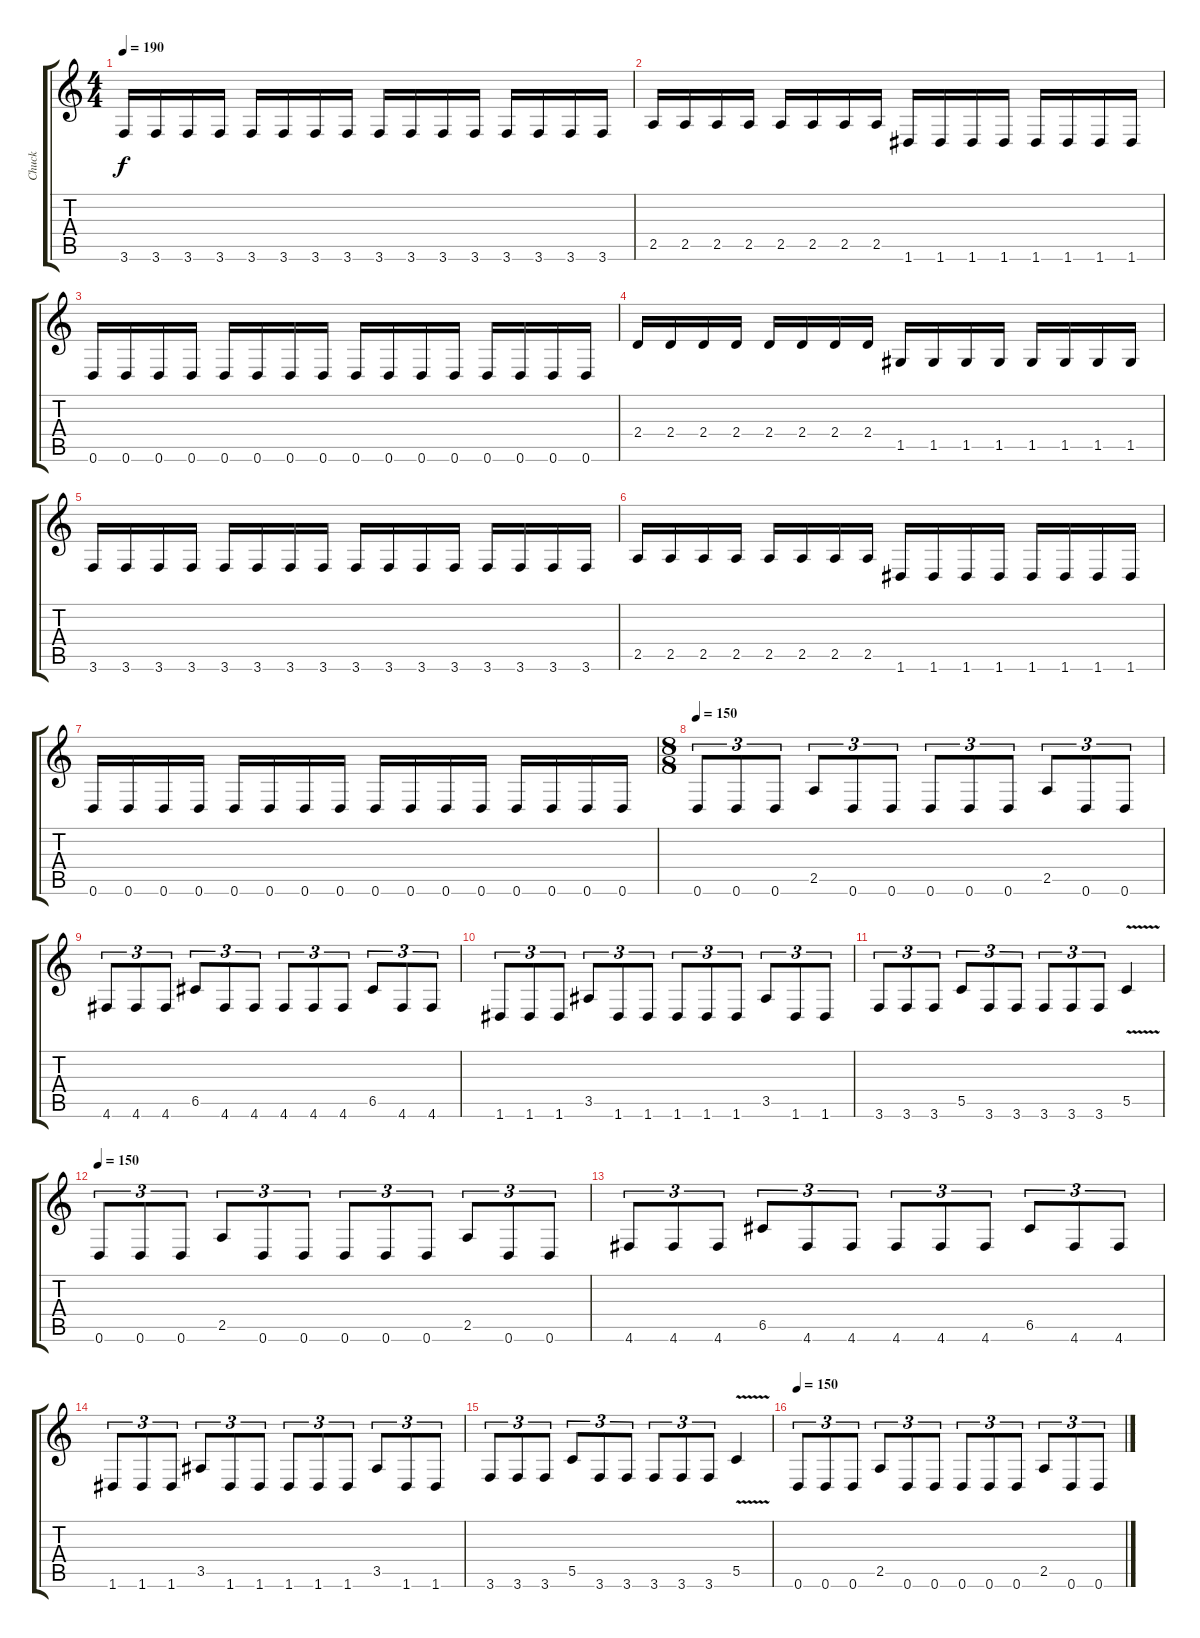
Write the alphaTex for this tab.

\track ("Chuck" "Chuck") {instrument distortionguitar}
\staff {score tabs}
\tuning (D4 A3 F3 C3 G2 D2) {hide}
\ts (4 4)
\tempo 190
\clef g2
\ks c
3.6.16{dy f} 3.6.16 3.6.16 3.6.16 3.6.16 3.6.16 3.6.16 3.6.16 3.6.16 3.6.16 3.6.16 3.6.16 3.6.16 3.6.16 3.6.16 3.6.16 |
2.5.16 2.5.16 2.5.16 2.5.16 2.5.16 2.5.16 2.5.16 2.5.16 1.6.16 1.6.16 1.6.16 1.6.16 1.6.16 1.6.16 1.6.16 1.6.16 |
0.6.16 0.6.16 0.6.16 0.6.16 0.6.16 0.6.16 0.6.16 0.6.16 0.6.16 0.6.16 0.6.16 0.6.16 0.6.16 0.6.16 0.6.16 0.6.16 |
2.4.16 2.4.16 2.4.16 2.4.16 2.4.16 2.4.16 2.4.16 2.4.16 1.5.16 1.5.16 1.5.16 1.5.16 1.5.16 1.5.16 1.5.16 1.5.16 |
3.6.16 3.6.16 3.6.16 3.6.16 3.6.16 3.6.16 3.6.16 3.6.16 3.6.16 3.6.16 3.6.16 3.6.16 3.6.16 3.6.16 3.6.16 3.6.16 |
2.5.16 2.5.16 2.5.16 2.5.16 2.5.16 2.5.16 2.5.16 2.5.16 1.6.16 1.6.16 1.6.16 1.6.16 1.6.16 1.6.16 1.6.16 1.6.16 |
0.6.16 0.6.16 0.6.16 0.6.16 0.6.16 0.6.16 0.6.16 0.6.16 0.6.16 0.6.16 0.6.16 0.6.16 0.6.16 0.6.16 0.6.16 0.6.16 |
\ts (8 8)
\tempo 150
0.6.8{tu (3 2)} 0.6.8{tu (3 2)} 0.6.8{tu (3 2)} 2.5.8{tu (3 2)} 0.6.8{tu (3 2)} 0.6.8{tu (3 2)} 0.6.8{tu (3 2)} 0.6.8{tu (3 2)} 0.6.8{tu (3 2)} 2.5.8{tu (3 2)} 0.6.8{tu (3 2)} 0.6.8{tu (3 2)} |
4.6.8{tu (3 2)} 4.6.8{tu (3 2)} 4.6.8{tu (3 2)} 6.5.8{tu (3 2)} 4.6.8{tu (3 2)} 4.6.8{tu (3 2)} 4.6.8{tu (3 2)} 4.6.8{tu (3 2)} 4.6.8{tu (3 2)} 6.5.8{tu (3 2)} 4.6.8{tu (3 2)} 4.6.8{tu (3 2)} |
1.6.8{tu (3 2)} 1.6.8{tu (3 2)} 1.6.8{tu (3 2)} 3.5.8{tu (3 2)} 1.6.8{tu (3 2)} 1.6.8{tu (3 2)} 1.6.8{tu (3 2)} 1.6.8{tu (3 2)} 1.6.8{tu (3 2)} 3.5.8{tu (3 2)} 1.6.8{tu (3 2)} 1.6.8{tu (3 2)} |
3.6.8{tu (3 2)} 3.6.8{tu (3 2)} 3.6.8{tu (3 2)} 5.5.8{tu (3 2)} 3.6.8{tu (3 2)} 3.6.8{tu (3 2)} 3.6.8{tu (3 2)} 3.6.8{tu (3 2)} 3.6.8{tu (3 2)} 5.5{v}.4 |
\tempo 150
0.6.8{tu (3 2)} 0.6.8{tu (3 2)} 0.6.8{tu (3 2)} 2.5.8{tu (3 2)} 0.6.8{tu (3 2)} 0.6.8{tu (3 2)} 0.6.8{tu (3 2)} 0.6.8{tu (3 2)} 0.6.8{tu (3 2)} 2.5.8{tu (3 2)} 0.6.8{tu (3 2)} 0.6.8{tu (3 2)} |
4.6.8{tu (3 2)} 4.6.8{tu (3 2)} 4.6.8{tu (3 2)} 6.5.8{tu (3 2)} 4.6.8{tu (3 2)} 4.6.8{tu (3 2)} 4.6.8{tu (3 2)} 4.6.8{tu (3 2)} 4.6.8{tu (3 2)} 6.5.8{tu (3 2)} 4.6.8{tu (3 2)} 4.6.8{tu (3 2)} |
1.6.8{tu (3 2)} 1.6.8{tu (3 2)} 1.6.8{tu (3 2)} 3.5.8{tu (3 2)} 1.6.8{tu (3 2)} 1.6.8{tu (3 2)} 1.6.8{tu (3 2)} 1.6.8{tu (3 2)} 1.6.8{tu (3 2)} 3.5.8{tu (3 2)} 1.6.8{tu (3 2)} 1.6.8{tu (3 2)} |
3.6.8{tu (3 2)} 3.6.8{tu (3 2)} 3.6.8{tu (3 2)} 5.5.8{tu (3 2)} 3.6.8{tu (3 2)} 3.6.8{tu (3 2)} 3.6.8{tu (3 2)} 3.6.8{tu (3 2)} 3.6.8{tu (3 2)} 5.5{v}.4 |
\tempo 150
0.6.8{tu (3 2)} 0.6.8{tu (3 2)} 0.6.8{tu (3 2)} 2.5.8{tu (3 2)} 0.6.8{tu (3 2)} 0.6.8{tu (3 2)} 0.6.8{tu (3 2)} 0.6.8{tu (3 2)} 0.6.8{tu (3 2)} 2.5.8{tu (3 2)} 0.6.8{tu (3 2)} 0.6.8{tu (3 2)}
